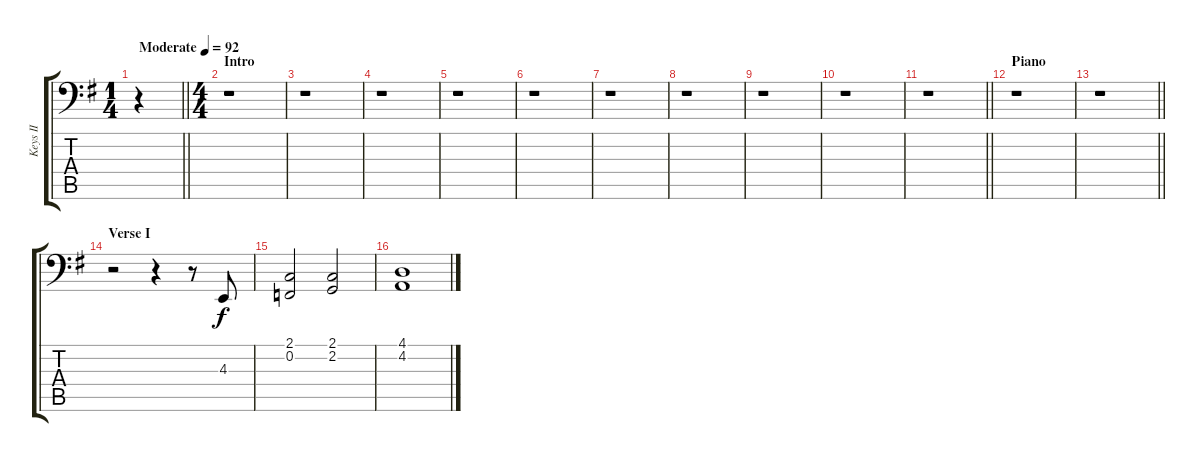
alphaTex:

\track ("Keys II" "Keys II") {instrument acousticgrandpiano}
\staff {score tabs}
\tuning (Bb2 F2 C2 G1 D1 A0) {hide}
\ts (1 4)
\tempo (92 "Moderate")
\clef f4
\barLineRight lightlight
\ks eminor
r.4{dy f instrument acousticgrandpiano} |
\ts (4 4)
\section ("" "Intro")
r.1 |
r.1 |
r.1 |
r.1 |
r.1 |
r.1 |
r.1 |
r.1 |
r.1 |
\barLineRight lightlight
r.1 |
\section ("" "Piano")
r.1 |
\barLineRight lightlight
r.1 |
\section ("" "Verse I")
r.2 r.4 r.8 4.3.8 |
(2.1 0.2).2 (2.1 2.2).2 |
(4.1 4.2).1
